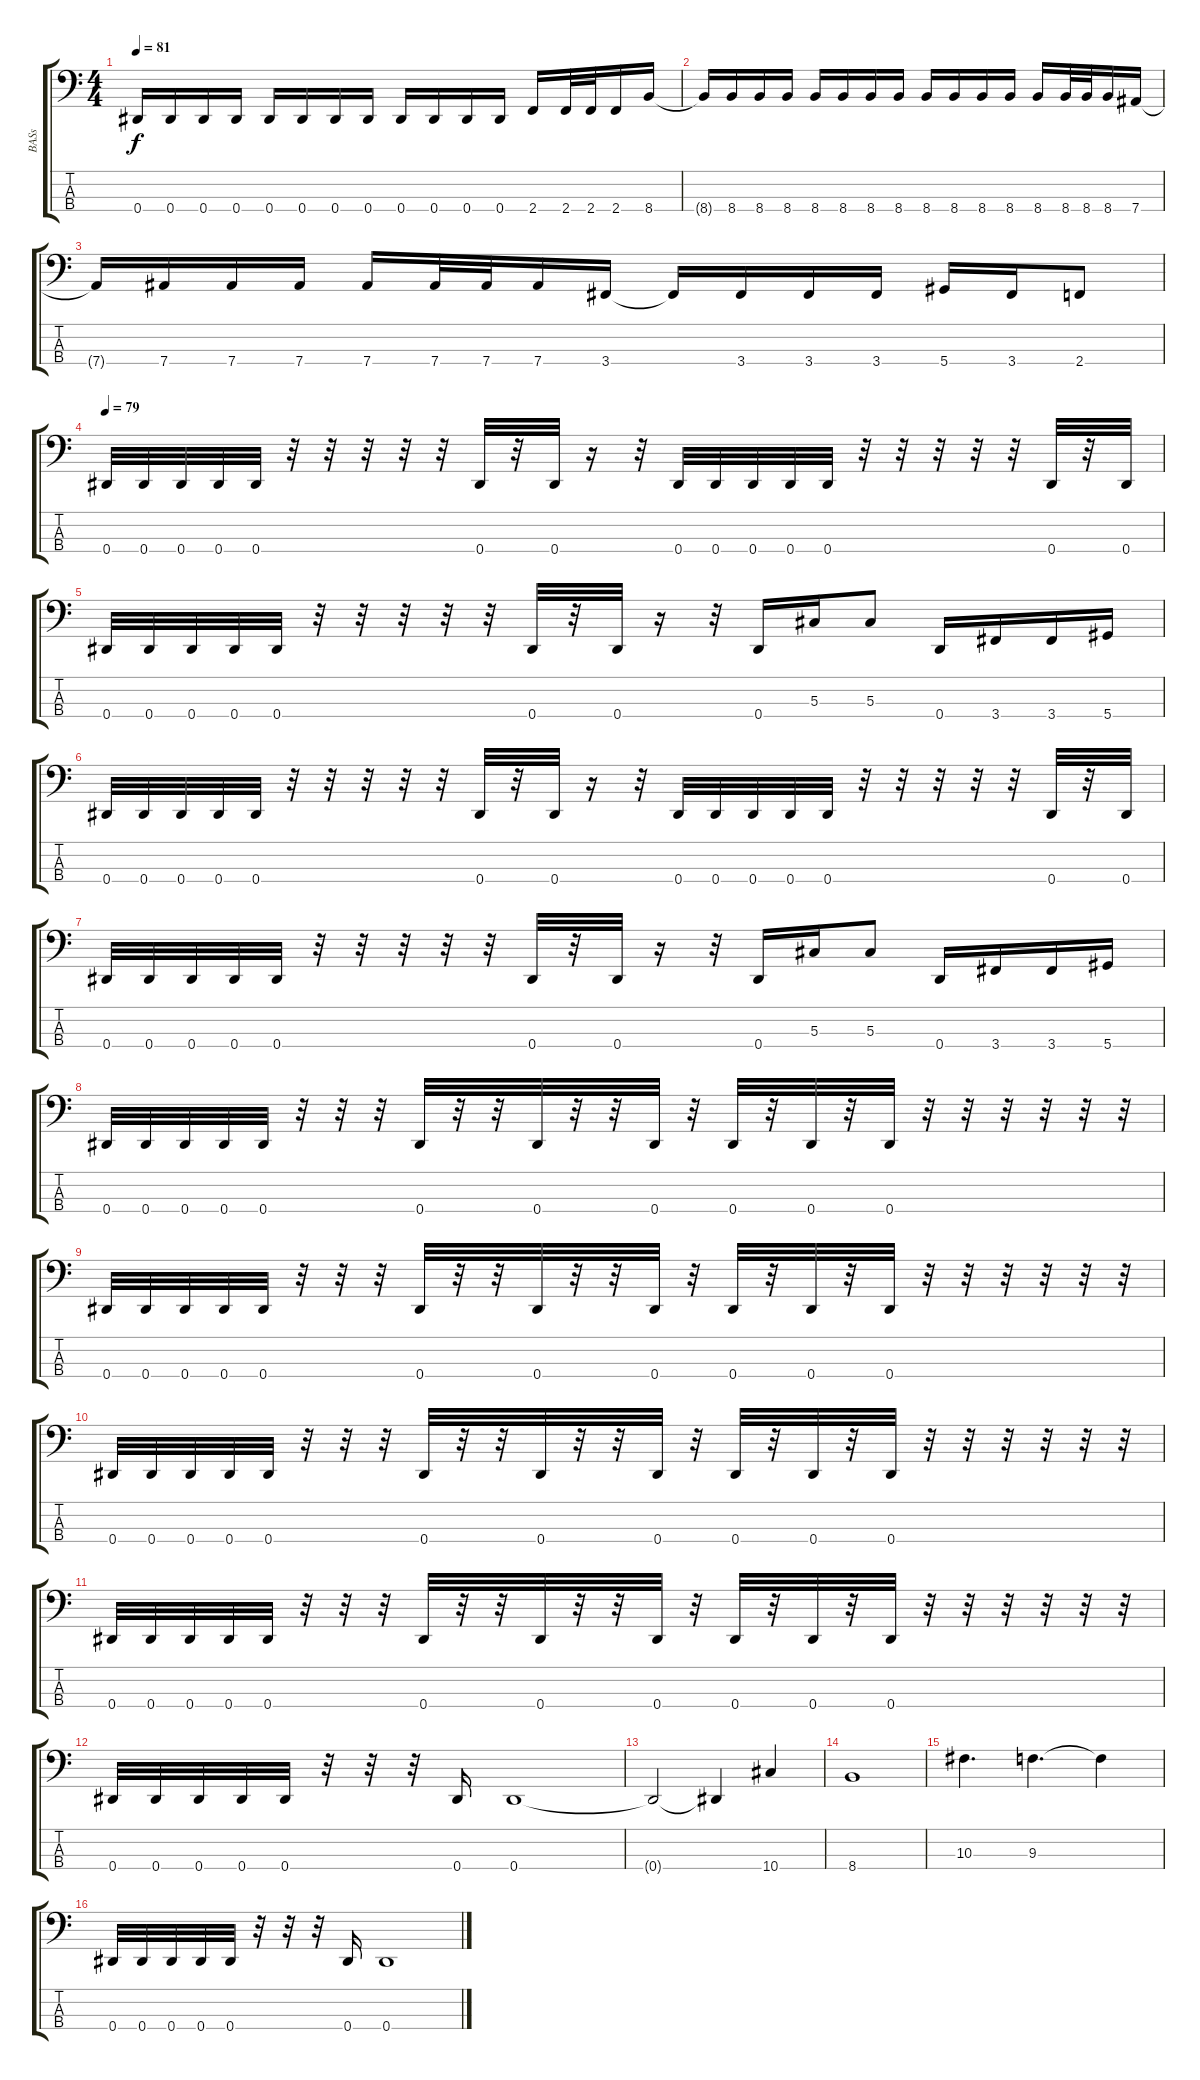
\track ("BASs" "BASs") {instrument electricbasspick}
\staff {score tabs}
\tuning (Gb2 Db2 Ab1 Eb1) {hide}
\ts (4 4)
\tempo 81
\clef f4
\ks c
0.4{t}.16{dy f} 0.4.16 0.4.16 0.4.16 0.4.16 0.4.16 0.4.16 0.4.16 0.4.16 0.4.16 0.4.16 0.4.16 2.4.16 2.4.32 2.4.32 2.4.16 8.4.16 |
8.4{t}.16 8.4.16 8.4.16 8.4.16 8.4.16 8.4.16 8.4.16 8.4.16 8.4.16 8.4.16 8.4.16 8.4.16 8.4.16 8.4.32 8.4.32 8.4.16 7.4.16 |
7.4{t}.16 7.4.16 7.4.16 7.4.16 7.4.16 7.4.32 7.4.32 7.4.16 3.4.16 3.4{t}.16 3.4.16 3.4.16 3.4.16 5.4.16 3.4.16 2.4.8 |
\tempo 79
0.4.32 0.4.32 0.4.32 0.4.32 0.4.32 r.32 r.32 r.32 r.32 r.32 0.4.32 r.32 0.4.32 r.16 r.32 0.4.32 0.4.32 0.4.32 0.4.32 0.4.32 r.32 r.32 r.32 r.32 r.32 0.4.32 r.32 0.4.32 |
0.4.32 0.4.32 0.4.32 0.4.32 0.4.32 r.32 r.32 r.32 r.32 r.32 0.4.32 r.32 0.4.32 r.16 r.32 0.4.16 5.3.16 5.3.8 0.4.16 3.4.16 3.4.16 5.4.16 |
0.4.32 0.4.32 0.4.32 0.4.32 0.4.32 r.32 r.32 r.32 r.32 r.32 0.4.32 r.32 0.4.32 r.16 r.32 0.4.32 0.4.32 0.4.32 0.4.32 0.4.32 r.32 r.32 r.32 r.32 r.32 0.4.32 r.32 0.4.32 |
0.4.32 0.4.32 0.4.32 0.4.32 0.4.32 r.32 r.32 r.32 r.32 r.32 0.4.32 r.32 0.4.32 r.16 r.32 0.4.16 5.3.16 5.3.8 0.4.16 3.4.16 3.4.16 5.4.16 |
0.4.32 0.4.32 0.4.32 0.4.32 0.4.32 r.32 r.32 r.32 0.4.32 r.32 r.32 0.4.32 r.32 r.32 0.4.32 r.32 0.4.32 r.32 0.4.32 r.32 0.4.32 r.32 r.32 r.32 r.32 r.32 r.32 |
0.4.32 0.4.32 0.4.32 0.4.32 0.4.32 r.32 r.32 r.32 0.4.32 r.32 r.32 0.4.32 r.32 r.32 0.4.32 r.32 0.4.32 r.32 0.4.32 r.32 0.4.32 r.32 r.32 r.32 r.32 r.32 r.32 |
0.4.32 0.4.32 0.4.32 0.4.32 0.4.32 r.32 r.32 r.32 0.4.32 r.32 r.32 0.4.32 r.32 r.32 0.4.32 r.32 0.4.32 r.32 0.4.32 r.32 0.4.32 r.32 r.32 r.32 r.32 r.32 r.32 |
0.4.32 0.4.32 0.4.32 0.4.32 0.4.32 r.32 r.32 r.32 0.4.32 r.32 r.32 0.4.32 r.32 r.32 0.4.32 r.32 0.4.32 r.32 0.4.32 r.32 0.4.32 r.32 r.32 r.32 r.32 r.32 r.32 |
0.4.32 0.4.32 0.4.32 0.4.32 0.4.32 r.32 r.32 r.32 0.4.16 0.4.1 |
0.4{t}.2 0.4{t}.4 10.4.4 |
8.4.1 |
10.3.4{d} 9.3.4{d} 9.3{t}.4 |
0.4.32 0.4.32 0.4.32 0.4.32 0.4.32 r.32 r.32 r.32 0.4.16 0.4.1
